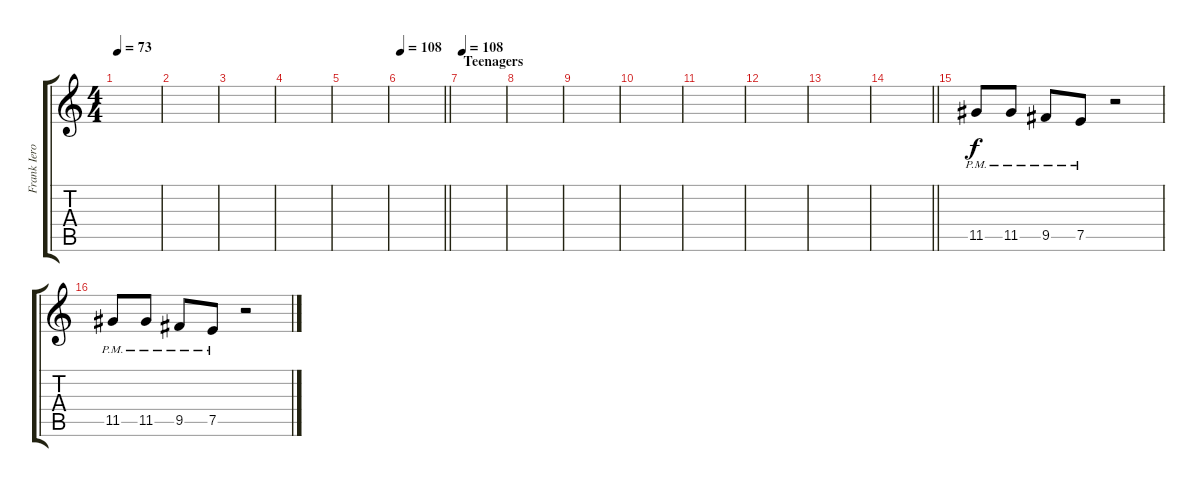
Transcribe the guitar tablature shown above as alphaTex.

\track ("Frank Iero [Rhythm Guitar]" "Frank Iero") {instrument overdrivenguitar}
\staff {score tabs}
\tuning (E4 B3 G3 D3 A2 E2) {hide}
\ts (4 4)
\tempo 73
\clef g2
\ks c
|
|
|
|
|
\tempo 108
\barLineRight lightlight
|
\section ("" "Teenagers")
\tempo 108
|
|
|
|
|
|
|
\barLineRight lightlight
|
11.5{pm}.8{volume 14 instrument overdrivenguitar} 11.5{pm}.8 9.5{pm}.8 7.5{pm}.8 r.2 |
11.5{pm}.8 11.5{pm}.8 9.5{pm}.8 7.5{pm}.8 r.2
